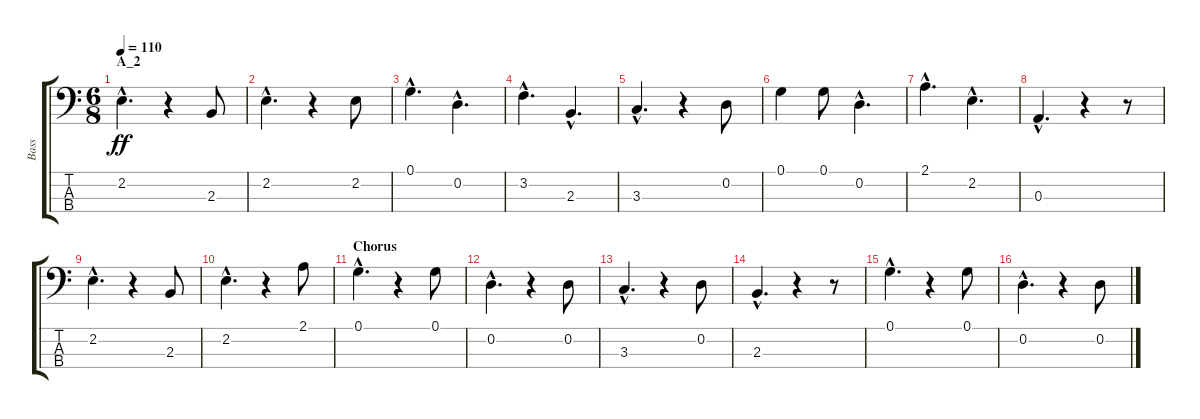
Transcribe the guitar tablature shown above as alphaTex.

\track ("Bass" "Bass") {instrument acousticbass}
\staff {score tabs}
\tuning (G2 D2 A1 E1) {hide}
\ts (6 8)
\section ("" "A_2")
\tempo 110
\clef f4
\ks c
2.2{hac}.4{d dy ff} r.4 2.3.8 |
2.2{hac}.4{d} r.4 2.2.8 |
0.1{hac}.4{d} 0.2{hac}.4{d} |
3.2{hac}.4{d} 2.3{hac}.4{d} |
3.3{hac}.4{d} r.4 0.2.8 |
0.1.4 0.1.8 0.2{hac}.4{d} |
2.1{hac}.4{d} 2.2{hac}.4{d} |
0.3{hac}.4{d} r.4 r.8 |
2.2{hac}.4{d} r.4 2.3.8 |
2.2{hac}.4{d} r.4 2.1.8 |
\section ("" "Chorus")
0.1{hac}.4{d} r.4 0.1.8 |
0.2{hac}.4{d} r.4 0.2.8 |
3.3{hac}.4{d} r.4 0.2.8 |
2.3{hac}.4{d} r.4 r.8 |
0.1{hac}.4{d} r.4 0.1.8 |
0.2{hac}.4{d} r.4 0.2.8
